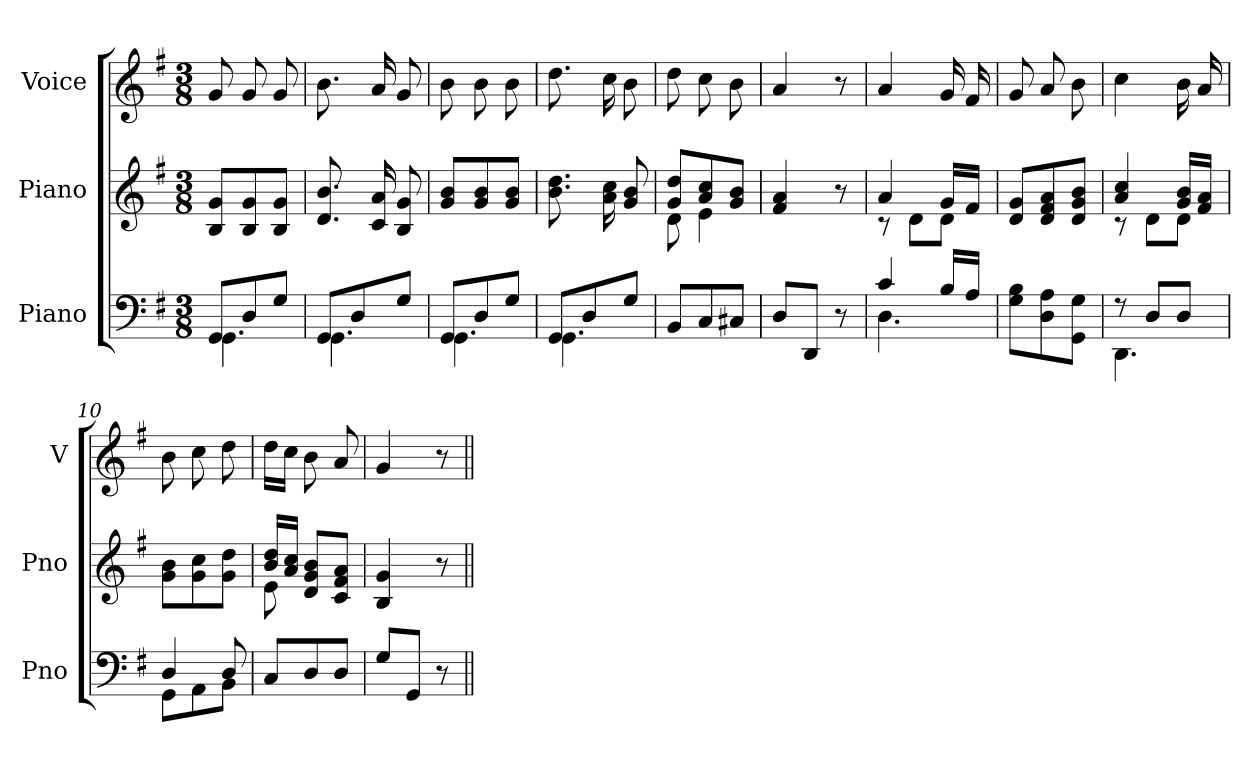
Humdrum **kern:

**kern	**kern	**kern
*part3	*part2	*part1
*staff3	*staff2	*staff1
*I"Piano	*I"Piano	*I"Voice
*I'Pno	*I'Pno	*I'V
*clefF4	*clefG2	*clefG2
*k[f#]	*k[f#]	*k[f#]
*M3/8	*M3/8	*M3/8
*MM92	*MM92	*MM92
=1	=1	=1
*^	*	*
8GG/L	4.GG\	8B/ 8g/L	8g/
8D/	.	8B/ 8g/	8g/
8G/J	.	8B/ 8g/J	8g/
=2	=2	=2	=2
8GG/L	4.GG\	8.d/ 8.b/	8.b\
8D/	.	.	.
.	.	16c/ 16a/	16a/
8G/J	.	8B/ 8g/	8g/
=3	=3	=3	=3
8GG/L	4.GG\	8g/ 8b/L	8b\
8D/	.	8g/ 8b/	8b\
8G/J	.	8g/ 8b/J	8b\
=4	=4	=4	=4
8GG/L	4.GG\	8.b\ 8.dd\	8.dd\
8D/	.	.	.
.	.	16a\ 16cc\	16cc\
8G/J	.	8g/ 8b/	8b\
*v	*v	*	*
=5	=5	=5
*	*^	*
8BB/L	8g/ 8dd/L	8d\	8dd\
8C/	8a/ 8cc/	4e\	8cc\
8C#X/J	8g/ 8b/J	.	8b\
*	*v	*v	*
=6	=6	=6
8D/L	4f#/ 4a/	4a/
8DD/J	.	.
8r	8r	8r
=7	=7	=7
*^	*^	*
4c/	4.D\	4a/	8r	4a/
.	.	.	8d\L	.
16B/LL	.	16g/LL	8d\J	16g/
16A/JJ	.	16f#/JJ	.	16f#/
*v	*v	*	*	*
*	*v	*v	*
=8	=8	=8
8G\ 8B\L	8d/ 8g/L	8g/
8D\ 8A\	8d/ 8f#/ 8a/	8a/
8GG\ 8G\J	8d/ 8g/ 8b/J	8b\
!!LO:LB:g=z
=9	=9	=9
*^	*^	*
8r	4.DD\	4a/ 4cc/	8r	4cc\
8D/L	.	.	8d\L	.
8D/J	.	16g/ 16b/LL	8d\J	16b\
.	.	16f#/ 16a/JJ	.	16a/
*	*	*v	*v	*
=10	=10	=10	=10
4D/	8GG\L	8g\ 8b\L	8b\
.	8AA\	8g\ 8cc\	8cc\
8D/	8BB\J	8g\ 8dd\J	8dd\
*v	*v	*	*
=11	=11	=11
*	*^	*
8C/L	16b/ 16dd/LL	8e\	16dd\LL
.	16a/ 16cc/JJ	.	16cc\JJ
8D/	8d/ 8g/ 8b/L	4ryy	8b\
8D/J	8c/ 8f#/ 8a/J	.	8a/
*	*v	*v	*
=12	=12	=12
8G/L	4B/ 4g/	4g/
8GG/J	.	.
8r	8r	8r
=||	=||	=||
*-	*-	*-
